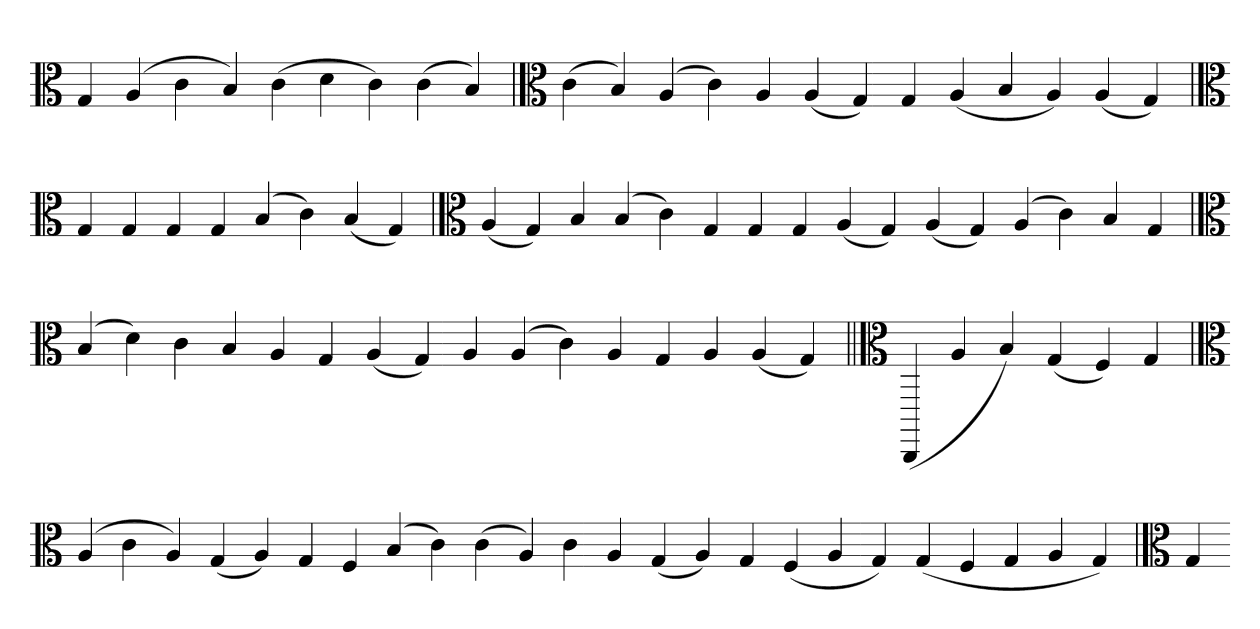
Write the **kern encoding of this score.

**kern
*part1
*staff1
*clefC3
=
4G
(4A
4c
4B)
(4c
4d
4c)
(4c
4B)
=
*clefC3
(4c
4B)
(4A
4c)
4A
(4A
4G)
4G
(4A
4B
4A)
(4A
4G)
='
*clefC3
4G
4G
4G
4G
(4B
4c)
(4B
4G)
=`
*clefC3
(4A
4G)
4B
(4B
4c)
4G
4G
4G
(4A
4G)
(4A
4G)
(4A
4c)
4B
4G
='
*clefC3
(4B
4d)
4c
4B
4A
4G
(4A
4G)
4A
(4A
4c)
4A
4G
4A
(4A
4G)
=||
*clefC3
(4CCC
4A
4B)
(4G
4F)
4G
=`
*clefC3
(4A
4c
4A)
(4G
4A)
4G
4F
(4B
4c)
(4c
4A)
4c
4A
(4G
4A)
4G
(4F
4A
4G)
(4G
4F
4G
4A
4G)
='
*clefC3
4G
=-
*-
